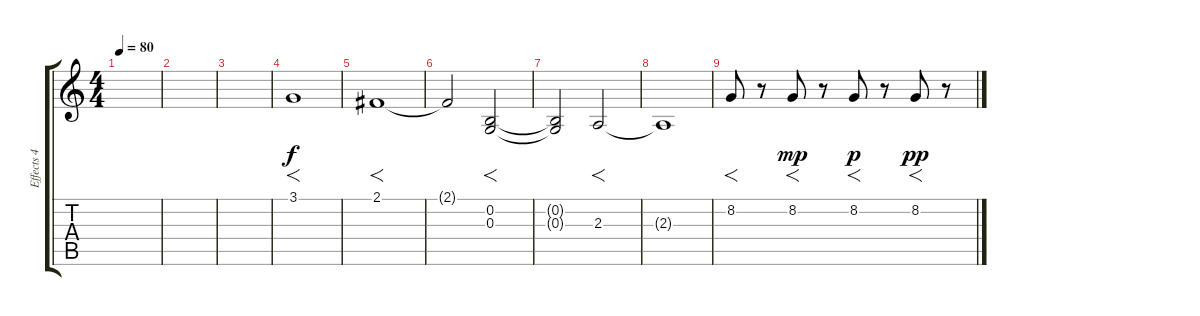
\track ("Effects 4" "Effects 4") {instrument pad3polysynth}
\staff {score tabs}
\tuning (E4 B3 G3 D3 A2 E2) {hide}
\ts (4 4)
\tempo 80
\clef g2
\ks c
|
|
|
3.1.1{f} |
2.1.1{f} |
2.1{t}.2 (0.2 0.3).2{f} |
(0.2{t} 0.3{t}).2 2.3.2{f} |
2.3{t}.1 |
8.2.8{f} r.8 8.2.8{f dy mp} r.8 8.2.8{f dy p} r.8 8.2.8{f dy pp} r.8
